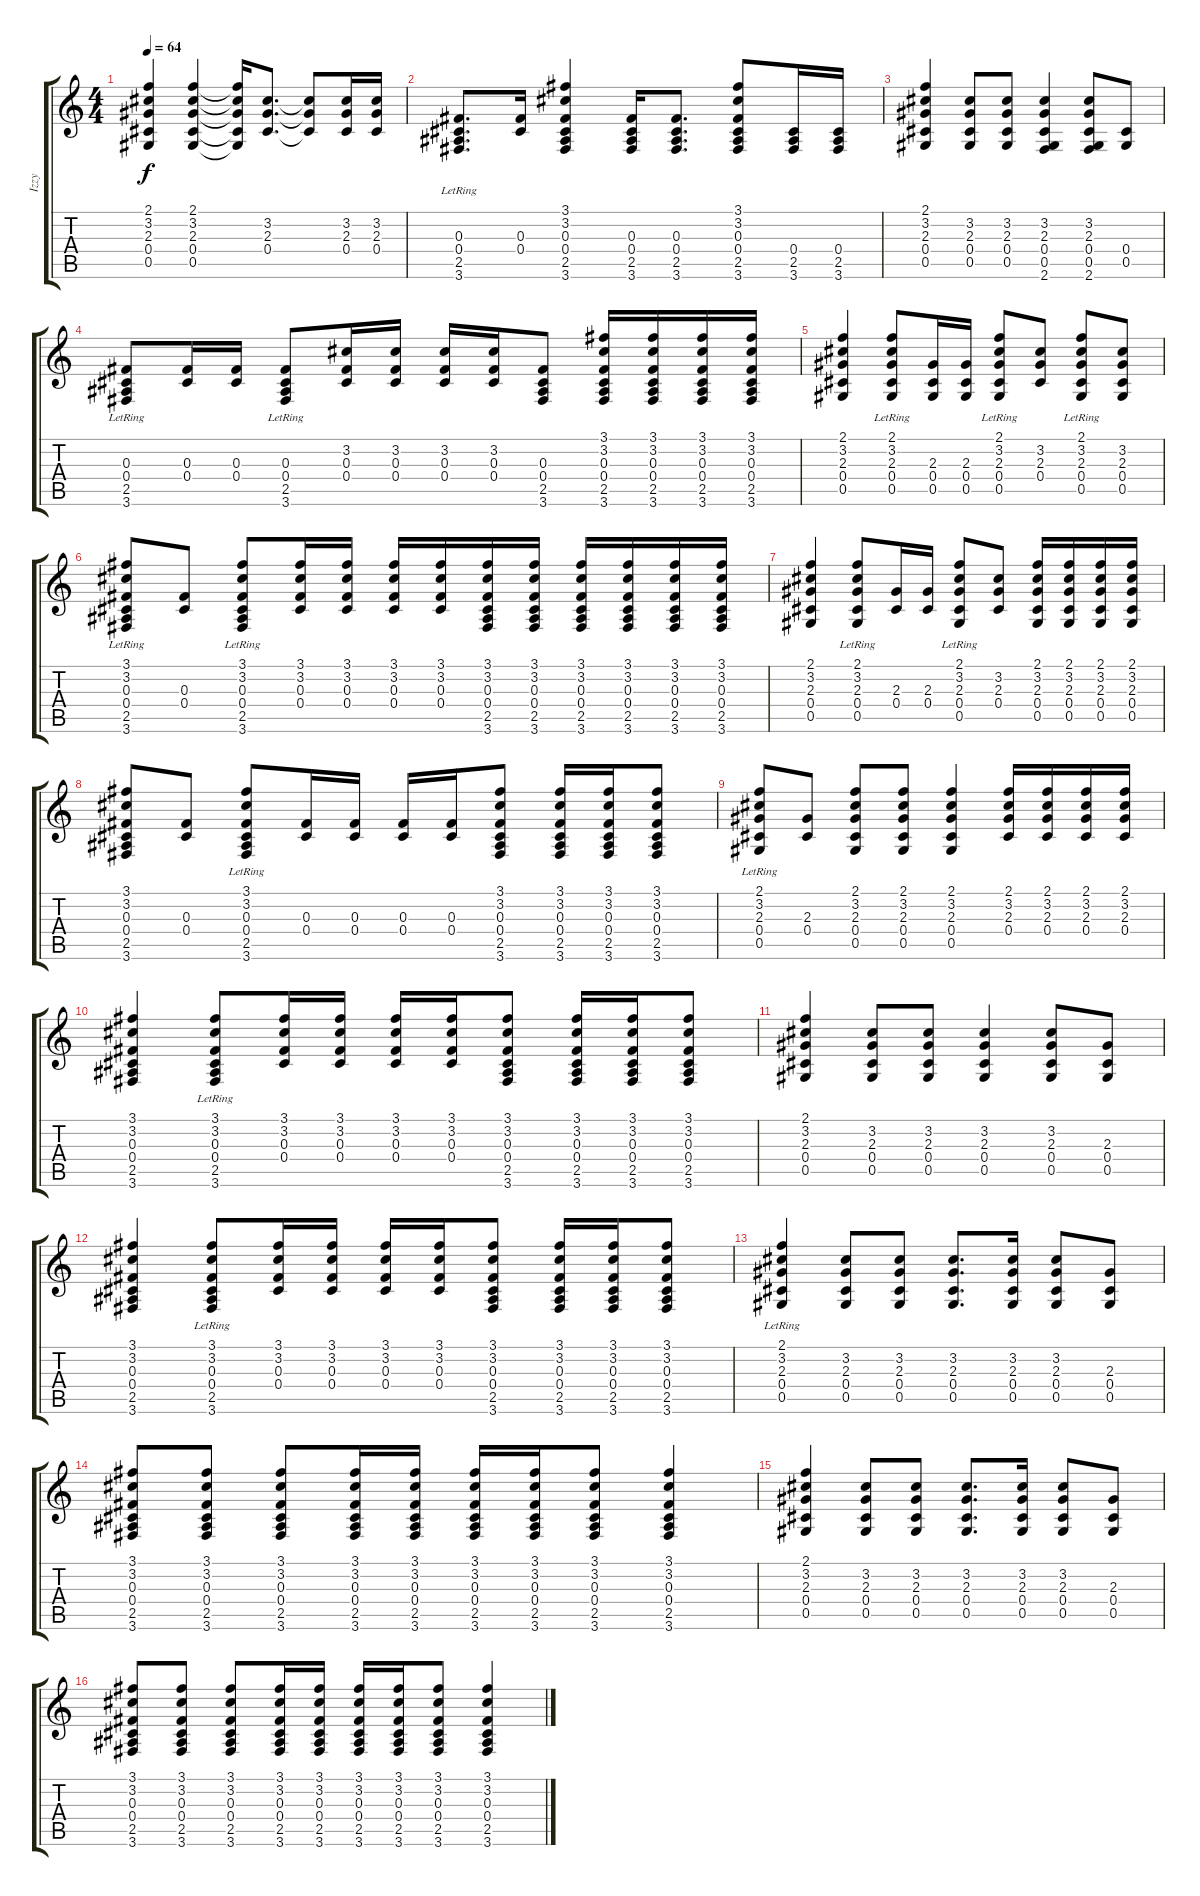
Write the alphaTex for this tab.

\track ("Izzy" "Izzy") {instrument acousticguitarsteel}
\staff {score tabs}
\tuning (Eb4 Bb3 Gb3 Db3 Ab2 Eb2) {hide}
\ts (4 4)
\tempo 64
\clef g2
\ks c
(2.1 3.2 2.3 0.4 0.5).4{dy f} (2.1 3.2 2.3 0.4 0.5).4 (2.1{t} 3.2{t} 2.3{t} 0.4{t} 0.5{t}).16 (3.2 2.3 0.4).8{d} (3.2{t} 2.3{t} 0.4{t}).8 (3.2 2.3 0.4).16 (3.2 2.3 0.4).16 |
(0.3 0.4 2.5{lr} 3.6{lr}).8{d} (0.3 0.4).16 (3.1 3.2 0.3 0.4 2.5 3.6).4 (0.3 0.4 2.5 3.6).16 (0.3 0.4 2.5 3.6).8{d} (3.1 3.2 0.3 0.4 2.5 3.6).8 (0.4 2.5 3.6).16 (0.4 2.5 3.6).16 |
(2.1 3.2 2.3 0.4 0.5).4 (3.2 2.3 0.4 0.5).8 (3.2 2.3 0.4 0.5).8 (3.2 2.3 0.4 0.5 2.6).4 (3.2 2.3 0.4 0.5 2.6).8 (0.4 0.5).8 |
(0.3 0.4 2.5{lr} 3.6{lr}).8 (0.3 0.4).16 (0.3 0.4).16 (0.3 0.4 2.5{lr} 3.6{lr}).8 (3.2 0.3 0.4).16 (3.2 0.3 0.4).16 (3.2 0.3 0.4).16 (3.2 0.3 0.4).16 (0.3 0.4 2.5 3.6).8 (3.1 3.2 0.3 0.4 2.5 3.6).16 (3.1 3.2 0.3 0.4 2.5 3.6).16 (3.1 3.2 0.3 0.4 2.5 3.6).16 (3.1 3.2 0.3 0.4 2.5 3.6).16 |
(2.1 3.2 2.3 0.4 0.5).4 (2.1{lr} 3.2{lr} 2.3 0.4 0.5).8 (2.3 0.4 0.5).16 (2.3 0.4 0.5).16 (2.1 3.2 2.3 0.4 0.5{lr}).8 (3.2 2.3 0.4).8 (2.1{lr} 3.2 2.3 0.4 0.5).8 (3.2 2.3 0.4 0.5).8 |
(3.1{lr} 3.2{lr} 0.3 0.4 2.5{lr} 3.6{lr}).8 (0.3 0.4).8 (3.1 3.2 0.3 0.4 2.5{lr} 3.6{lr}).8 (3.1 3.2 0.3 0.4).16 (3.1 3.2 0.3 0.4).16 (3.1 3.2 0.3 0.4).16 (3.1 3.2 0.3 0.4).16 (3.1 3.2 0.3 0.4 2.5 3.6).16 (3.1 3.2 0.3 0.4 2.5 3.6).16 (3.1 3.2 0.3 0.4 2.5 3.6).16 (3.1 3.2 0.3 0.4 2.5 3.6).16 (3.1 3.2 0.3 0.4 2.5 3.6).16 (3.1 3.2 0.3 0.4 2.5 3.6).16 |
(2.1 3.2 2.3 0.4 0.5).4 (2.1{lr} 3.2{lr} 2.3 0.4 0.5{lr}).8 (2.3 0.4).16 (2.3 0.4).16 (2.1{lr} 3.2 2.3 0.4 0.5{lr}).8 (3.2 2.3 0.4).8 (2.1 3.2 2.3 0.4 0.5).16 (2.1 3.2 2.3 0.4 0.5).16 (2.1 3.2 2.3 0.4 0.5).16 (2.1 3.2 2.3 0.4 0.5).16 |
(3.1 3.2 0.3 0.4 2.5 3.6).8 (0.3 0.4).8 (3.1{lr} 3.2{lr} 0.3 0.4 2.5{lr} 3.6{lr}).8 (0.3 0.4).16 (0.3 0.4).16 (0.3 0.4).16 (0.3 0.4).16 (3.1 3.2 0.3 0.4 2.5 3.6).8 (3.1 3.2 0.3 0.4 2.5 3.6).16 (3.1 3.2 0.3 0.4 2.5 3.6).16 (3.1 3.2 0.3 0.4 2.5 3.6).8 |
(2.1{lr} 3.2{lr} 2.3 0.4 0.5{lr}).8 (2.3 0.4).8 (2.1 3.2 2.3 0.4 0.5).8 (2.1 3.2 2.3 0.4 0.5).8 (2.1 3.2 2.3 0.4 0.5).4 (2.1 3.2 2.3 0.4).16 (2.1 3.2 2.3 0.4).16 (2.1 3.2 2.3 0.4).16 (2.1 3.2 2.3 0.4).16 |
(3.1 3.2 0.3 0.4 2.5 3.6).4 (3.1 3.2 0.3 0.4 2.5{lr} 3.6{lr}).8 (3.1 3.2 0.3 0.4).16 (3.1 3.2 0.3 0.4).16 (3.1 3.2 0.3 0.4).16 (3.1 3.2 0.3 0.4).16 (3.1 3.2 0.3 0.4 2.5 3.6).8 (3.1 3.2 0.3 0.4 2.5 3.6).16 (3.1 3.2 0.3 0.4 2.5 3.6).16 (3.1 3.2 0.3 0.4 2.5 3.6).8 |
(2.1 3.2 2.3 0.4 0.5).4 (3.2 2.3 0.4 0.5).8 (3.2 2.3 0.4 0.5).8 (3.2 2.3 0.4 0.5).4 (3.2 2.3 0.4 0.5).8 (2.3 0.4 0.5).8 |
(3.1 3.2 0.3 0.4 2.5 3.6).4 (3.1 3.2 0.3 0.4 2.5{lr} 3.6{lr}).8 (3.1 3.2 0.3 0.4).16 (3.1 3.2 0.3 0.4).16 (3.1 3.2 0.3 0.4).16 (3.1 3.2 0.3 0.4).16 (3.1 3.2 0.3 0.4 2.5 3.6).8 (3.1 3.2 0.3 0.4 2.5 3.6).16 (3.1 3.2 0.3 0.4 2.5 3.6).16 (3.1 3.2 0.3 0.4 2.5 3.6).8 |
(2.1{lr} 3.2 2.3 0.4 0.5).4 (3.2 2.3 0.4 0.5).8 (3.2 2.3 0.4 0.5).8 (3.2 2.3 0.4 0.5).8{d} (3.2 2.3 0.4 0.5).16 (3.2 2.3 0.4 0.5).8 (2.3 0.4 0.5).8 |
(3.1 3.2 0.3 0.4 2.5 3.6).8 (3.1 3.2 0.3 0.4 2.5 3.6).8 (3.1 3.2 0.3 0.4 2.5 3.6).8 (3.1 3.2 0.3 0.4 2.5 3.6).16 (3.1 3.2 0.3 0.4 2.5 3.6).16 (3.1 3.2 0.3 0.4 2.5 3.6).16 (3.1 3.2 0.3 0.4 2.5 3.6).16 (3.1 3.2 0.3 0.4 2.5 3.6).8 (3.1 3.2 0.3 0.4 2.5 3.6).4 |
(2.1 3.2 2.3 0.4 0.5).4 (3.2 2.3 0.4 0.5).8 (3.2 2.3 0.4 0.5).8 (3.2 2.3 0.4 0.5).8{d} (3.2 2.3 0.4 0.5).16 (3.2 2.3 0.4 0.5).8 (2.3 0.4 0.5).8 |
(3.1 3.2 0.3 0.4 2.5 3.6).8 (3.1 3.2 0.3 0.4 2.5 3.6).8 (3.1 3.2 0.3 0.4 2.5 3.6).8 (3.1 3.2 0.3 0.4 2.5 3.6).16 (3.1 3.2 0.3 0.4 2.5 3.6).16 (3.1 3.2 0.3 0.4 2.5 3.6).16 (3.1 3.2 0.3 0.4 2.5 3.6).16 (3.1 3.2 0.3 0.4 2.5 3.6).8 (3.1 3.2 0.3 0.4 2.5 3.6).4
